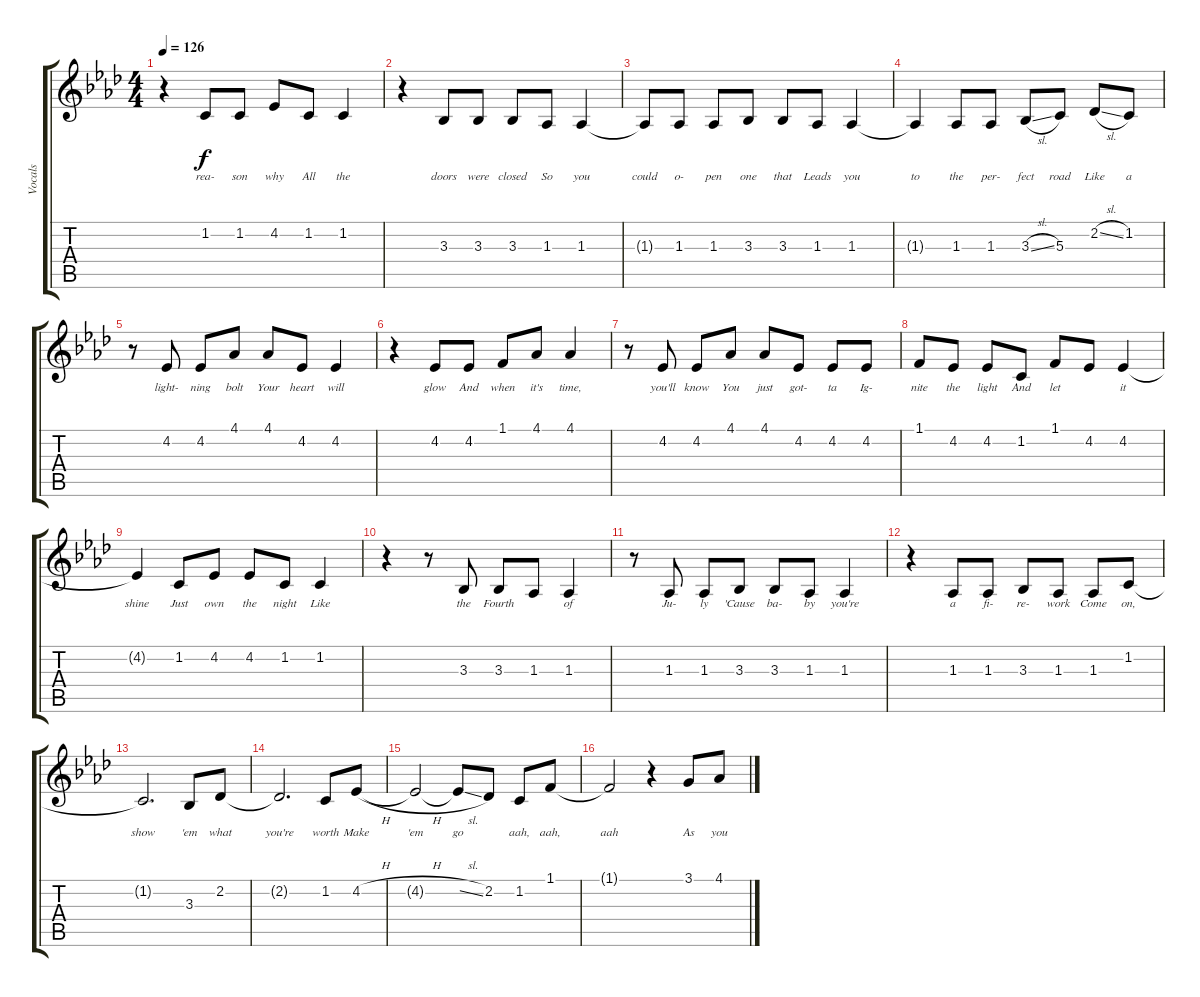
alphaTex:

\track ("Vocals" "Vocals") {instrument altosax}
\staff {score tabs}
\tuning (E4 B3 G3 D3 A2 E2) {hide}
\ts (4 4)
\tempo 126
\clef g2
\ks ab
r.4{dy f} 1.2.8{lyrics (0 "rea-") lyrics (1 "") lyrics (2 "") lyrics (3 "") lyrics (4 "")} 1.2.8{lyrics (0 "son") lyrics (1 "") lyrics (2 "") lyrics (3 "") lyrics (4 "")} 4.2.8{lyrics (0 "why") lyrics (1 "") lyrics (2 "") lyrics (3 "") lyrics (4 "")} 1.2.8{lyrics (0 "All") lyrics (1 "") lyrics (2 "") lyrics (3 "") lyrics (4 "")} 1.2.4{lyrics (0 "the") lyrics (1 "") lyrics (2 "") lyrics (3 "") lyrics (4 "")} |
r.4 3.3.8{lyrics (0 "doors") lyrics (1 "") lyrics (2 "") lyrics (3 "") lyrics (4 "")} 3.3.8{lyrics (0 "were") lyrics (1 "") lyrics (2 "") lyrics (3 "") lyrics (4 "")} 3.3.8{lyrics (0 "closed") lyrics (1 "") lyrics (2 "") lyrics (3 "") lyrics (4 "")} 1.3.8{lyrics (0 "So") lyrics (1 "") lyrics (2 "") lyrics (3 "") lyrics (4 "")} 1.3.4{lyrics (0 "you") lyrics (1 "") lyrics (2 "") lyrics (3 "") lyrics (4 "")} |
1.3{t}.8{lyrics (0 "could") lyrics (1 "") lyrics (2 "") lyrics (3 "") lyrics (4 "")} 1.3.8{lyrics (0 "o-") lyrics (1 "") lyrics (2 "") lyrics (3 "") lyrics (4 "")} 1.3.8{lyrics (0 "pen") lyrics (1 "") lyrics (2 "") lyrics (3 "") lyrics (4 "")} 3.3.8{lyrics (0 "one") lyrics (1 "") lyrics (2 "") lyrics (3 "") lyrics (4 "")} 3.3.8{lyrics (0 "that") lyrics (1 "") lyrics (2 "") lyrics (3 "") lyrics (4 "")} 1.3.8{lyrics (0 "Leads") lyrics (1 "") lyrics (2 "") lyrics (3 "") lyrics (4 "")} 1.3.4{lyrics (0 "you") lyrics (1 "") lyrics (2 "") lyrics (3 "") lyrics (4 "")} |
1.3{t}.4{lyrics (0 "to") lyrics (1 "") lyrics (2 "") lyrics (3 "") lyrics (4 "")} 1.3.8{lyrics (0 "the") lyrics (1 "") lyrics (2 "") lyrics (3 "") lyrics (4 "")} 1.3.8{lyrics (0 "per-") lyrics (1 "") lyrics (2 "") lyrics (3 "") lyrics (4 "")} 3.3{sl}.8{lyrics (0 "fect") lyrics (1 "") lyrics (2 "") lyrics (3 "") lyrics (4 "")} 5.3.8{lyrics (0 "road") lyrics (1 "") lyrics (2 "") lyrics (3 "") lyrics (4 "")} 2.2{sl}.8{lyrics (0 "Like") lyrics (1 "") lyrics (2 "") lyrics (3 "") lyrics (4 "")} 1.2.8{lyrics (0 "a") lyrics (1 "") lyrics (2 "") lyrics (3 "") lyrics (4 "")} |
r.8 4.2.8{lyrics (0 "light-") lyrics (1 "") lyrics (2 "") lyrics (3 "") lyrics (4 "")} 4.2.8{lyrics (0 "ning") lyrics (1 "") lyrics (2 "") lyrics (3 "") lyrics (4 "")} 4.1.8{lyrics (0 "bolt") lyrics (1 "") lyrics (2 "") lyrics (3 "") lyrics (4 "")} 4.1.8{lyrics (0 "Your") lyrics (1 "") lyrics (2 "") lyrics (3 "") lyrics (4 "")} 4.2.8{lyrics (0 "heart") lyrics (1 "") lyrics (2 "") lyrics (3 "") lyrics (4 "")} 4.2.4{lyrics (0 "will") lyrics (1 "") lyrics (2 "") lyrics (3 "") lyrics (4 "")} |
r.4 4.2.8{lyrics (0 "glow") lyrics (1 "") lyrics (2 "") lyrics (3 "") lyrics (4 "")} 4.2.8{lyrics (0 "And") lyrics (1 "") lyrics (2 "") lyrics (3 "") lyrics (4 "")} 1.1.8{lyrics (0 "when") lyrics (1 "") lyrics (2 "") lyrics (3 "") lyrics (4 "")} 4.1.8{lyrics (0 "it's") lyrics (1 "") lyrics (2 "") lyrics (3 "") lyrics (4 "")} 4.1.4{lyrics (0 "time,") lyrics (1 "") lyrics (2 "") lyrics (3 "") lyrics (4 "")} |
r.8 4.2.8{lyrics (0 "you'll") lyrics (1 "") lyrics (2 "") lyrics (3 "") lyrics (4 "")} 4.2.8{lyrics (0 "know") lyrics (1 "") lyrics (2 "") lyrics (3 "") lyrics (4 "")} 4.1.8{lyrics (0 "You") lyrics (1 "") lyrics (2 "") lyrics (3 "") lyrics (4 "")} 4.1.8{lyrics (0 "just") lyrics (1 "") lyrics (2 "") lyrics (3 "") lyrics (4 "")} 4.2.8{lyrics (0 "got-") lyrics (1 "") lyrics (2 "") lyrics (3 "") lyrics (4 "")} 4.2.8{lyrics (0 "ta") lyrics (1 "") lyrics (2 "") lyrics (3 "") lyrics (4 "")} 4.2.8{lyrics (0 "Ig-") lyrics (1 "") lyrics (2 "") lyrics (3 "") lyrics (4 "")} |
1.1.8{lyrics (0 "nite") lyrics (1 "") lyrics (2 "") lyrics (3 "") lyrics (4 "")} 4.2.8{lyrics (0 "the") lyrics (1 "") lyrics (2 "") lyrics (3 "") lyrics (4 "")} 4.2.8{lyrics (0 "light") lyrics (1 "") lyrics (2 "") lyrics (3 "") lyrics (4 "")} 1.2.8{lyrics (0 "And") lyrics (1 "") lyrics (2 "") lyrics (3 "") lyrics (4 "")} 1.1.8{lyrics (0 "let") lyrics (1 "") lyrics (2 "") lyrics (3 "") lyrics (4 "")} 4.2.8{lyrics (0 "") lyrics (1 "") lyrics (2 "") lyrics (3 "") lyrics (4 "")} 4.2.4{lyrics (0 "it") lyrics (1 "") lyrics (2 "") lyrics (3 "") lyrics (4 "")} |
4.2{t}.4{lyrics (0 "shine") lyrics (1 "") lyrics (2 "") lyrics (3 "") lyrics (4 "")} 1.2.8{lyrics (0 "Just") lyrics (1 "") lyrics (2 "") lyrics (3 "") lyrics (4 "")} 4.2.8{lyrics (0 "own") lyrics (1 "") lyrics (2 "") lyrics (3 "") lyrics (4 "")} 4.2.8{lyrics (0 "the") lyrics (1 "") lyrics (2 "") lyrics (3 "") lyrics (4 "")} 1.2.8{lyrics (0 "night") lyrics (1 "") lyrics (2 "") lyrics (3 "") lyrics (4 "")} 1.2.4{lyrics (0 "Like") lyrics (1 "") lyrics (2 "") lyrics (3 "") lyrics (4 "")} |
r.4 r.8 3.3.8{lyrics (0 "the") lyrics (1 "") lyrics (2 "") lyrics (3 "") lyrics (4 "")} 3.3.8{lyrics (0 "Fourth") lyrics (1 "") lyrics (2 "") lyrics (3 "") lyrics (4 "")} 1.3.8{lyrics (0 "") lyrics (1 "") lyrics (2 "") lyrics (3 "") lyrics (4 "")} 1.3.4{lyrics (0 "of") lyrics (1 "") lyrics (2 "") lyrics (3 "") lyrics (4 "")} |
r.8 1.3.8{lyrics (0 "Ju-") lyrics (1 "") lyrics (2 "") lyrics (3 "") lyrics (4 "")} 1.3.8{lyrics (0 "ly") lyrics (1 "") lyrics (2 "") lyrics (3 "") lyrics (4 "")} 3.3.8{lyrics (0 "'Cause") lyrics (1 "") lyrics (2 "") lyrics (3 "") lyrics (4 "")} 3.3.8{lyrics (0 "ba-") lyrics (1 "") lyrics (2 "") lyrics (3 "") lyrics (4 "")} 1.3.8{lyrics (0 "by") lyrics (1 "") lyrics (2 "") lyrics (3 "") lyrics (4 "")} 1.3.4{lyrics (0 "you're") lyrics (1 "") lyrics (2 "") lyrics (3 "") lyrics (4 "")} |
r.4 1.3.8{lyrics (0 "a") lyrics (1 "") lyrics (2 "") lyrics (3 "") lyrics (4 "")} 1.3.8{lyrics (0 "fi-") lyrics (1 "") lyrics (2 "") lyrics (3 "") lyrics (4 "")} 3.3.8{lyrics (0 "re-") lyrics (1 "") lyrics (2 "") lyrics (3 "") lyrics (4 "")} 1.3.8{lyrics (0 "work") lyrics (1 "") lyrics (2 "") lyrics (3 "") lyrics (4 "")} 1.3.8{lyrics (0 "Come") lyrics (1 "") lyrics (2 "") lyrics (3 "") lyrics (4 "")} 1.2.8{lyrics (0 "on,") lyrics (1 "") lyrics (2 "") lyrics (3 "") lyrics (4 "")} |
1.2{t}.2{d lyrics (0 "show") lyrics (1 "") lyrics (2 "") lyrics (3 "") lyrics (4 "")} 3.3.8{lyrics (0 "'em") lyrics (1 "") lyrics (2 "") lyrics (3 "") lyrics (4 "")} 2.2.8{lyrics (0 "what") lyrics (1 "") lyrics (2 "") lyrics (3 "") lyrics (4 "")} |
2.2{t}.2{d lyrics (0 "you're") lyrics (1 "") lyrics (2 "") lyrics (3 "") lyrics (4 "")} 1.2.8{lyrics (0 "worth") lyrics (1 "") lyrics (2 "") lyrics (3 "") lyrics (4 "")} 4.2{h}.8{lyrics (0 "Make") lyrics (1 "") lyrics (2 "") lyrics (3 "") lyrics (4 "")} |
4.2{h t}.2{lyrics (0 "'em") lyrics (1 "") lyrics (2 "") lyrics (3 "") lyrics (4 "")} 4.2{sl t}.8{lyrics (0 "go") lyrics (1 "") lyrics (2 "") lyrics (3 "") lyrics (4 "")} 2.2.8{lyrics (0 "") lyrics (1 "") lyrics (2 "") lyrics (3 "") lyrics (4 "")} 1.2.8{lyrics (0 "aah,") lyrics (1 "") lyrics (2 "") lyrics (3 "") lyrics (4 "")} 1.1.8{lyrics (0 "aah,") lyrics (1 "") lyrics (2 "") lyrics (3 "") lyrics (4 "")} |
1.1{t}.2{lyrics (0 "aah") lyrics (1 "") lyrics (2 "") lyrics (3 "") lyrics (4 "")} r.4 3.1.8{lyrics (0 "As") lyrics (1 "") lyrics (2 "") lyrics (3 "") lyrics (4 "")} 4.1.8{lyrics (0 "you") lyrics (1 "") lyrics (2 "") lyrics (3 "") lyrics (4 "")}
